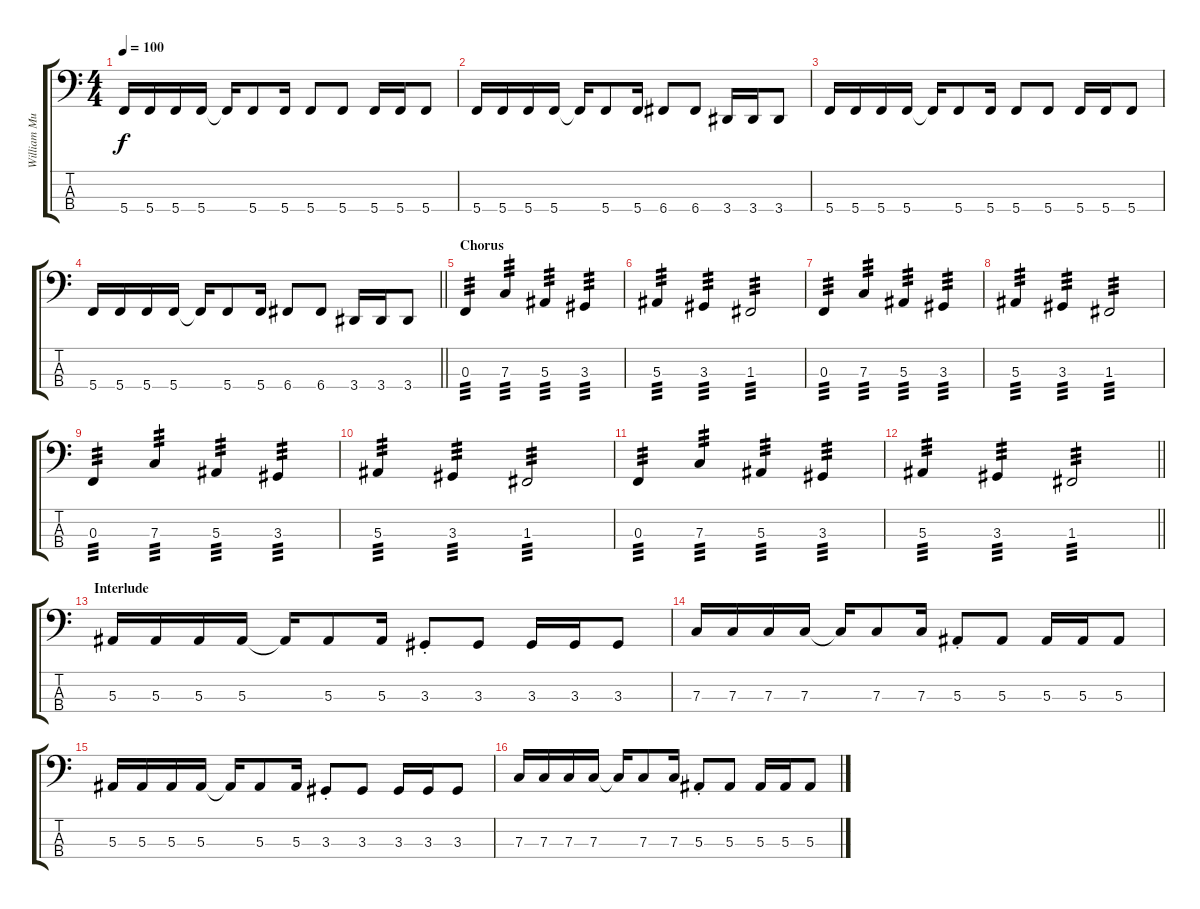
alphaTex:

\track ("William Murderface (Bass)" "William Mu") {instrument electricbasspick}
\staff {score tabs}
\tuning (Eb2 Bb1 F1 C1) {hide}
\ts (4 4)
\tempo 100
\clef f4
\ks c
5.4.16{dy f} 5.4.16 5.4.16 5.4.16 5.4{t}.16 5.4.8 5.4.16 5.4.8 5.4.8 5.4.16 5.4.16 5.4.8 |
5.4.16 5.4.16 5.4.16 5.4.16 5.4{t}.16 5.4.8 5.4.16 6.4.8 6.4.8 3.4.16 3.4.16 3.4.8 |
5.4.16 5.4.16 5.4.16 5.4.16 5.4{t}.16 5.4.8 5.4.16 5.4.8 5.4.8 5.4.16 5.4.16 5.4.8 |
\barLineRight lightlight
5.4.16 5.4.16 5.4.16 5.4.16 5.4{t}.16 5.4.8 5.4.16 6.4.8 6.4.8 3.4.16 3.4.16 3.4.8 |
\section ("" "Chorus")
0.3.4{tp 3} 7.3.4{tp 3} 5.3.4{tp 3} 3.3.4{tp 3} |
5.3.4{tp 3} 3.3.4{tp 3} 1.3.2{tp 3} |
0.3.4{tp 3} 7.3.4{tp 3} 5.3.4{tp 3} 3.3.4{tp 3} |
5.3.4{tp 3} 3.3.4{tp 3} 1.3.2{tp 3} |
0.3.4{tp 3} 7.3.4{tp 3} 5.3.4{tp 3} 3.3.4{tp 3} |
5.3.4{tp 3} 3.3.4{tp 3} 1.3.2{tp 3} |
0.3.4{tp 3} 7.3.4{tp 3} 5.3.4{tp 3} 3.3.4{tp 3} |
\barLineRight lightlight
5.3.4{tp 3} 3.3.4{tp 3} 1.3.2{tp 3} |
\section ("" "Interlude")
5.3.16 5.3.16 5.3.16 5.3.16 5.3{t}.16 5.3.8 5.3.16 3.3{st}.8 3.3.8 3.3.16 3.3.16 3.3.8 |
7.3.16 7.3.16 7.3.16 7.3.16 7.3{t}.16 7.3.8 7.3.16 5.3{st}.8 5.3.8 5.3.16 5.3.16 5.3.8 |
5.3.16 5.3.16 5.3.16 5.3.16 5.3{t}.16 5.3.8 5.3.16 3.3{st}.8 3.3.8 3.3.16 3.3.16 3.3.8 |
7.3.16 7.3.16 7.3.16 7.3.16 7.3{t}.16 7.3.8 7.3.16 5.3{st}.8 5.3.8 5.3.16 5.3.16 5.3.8
